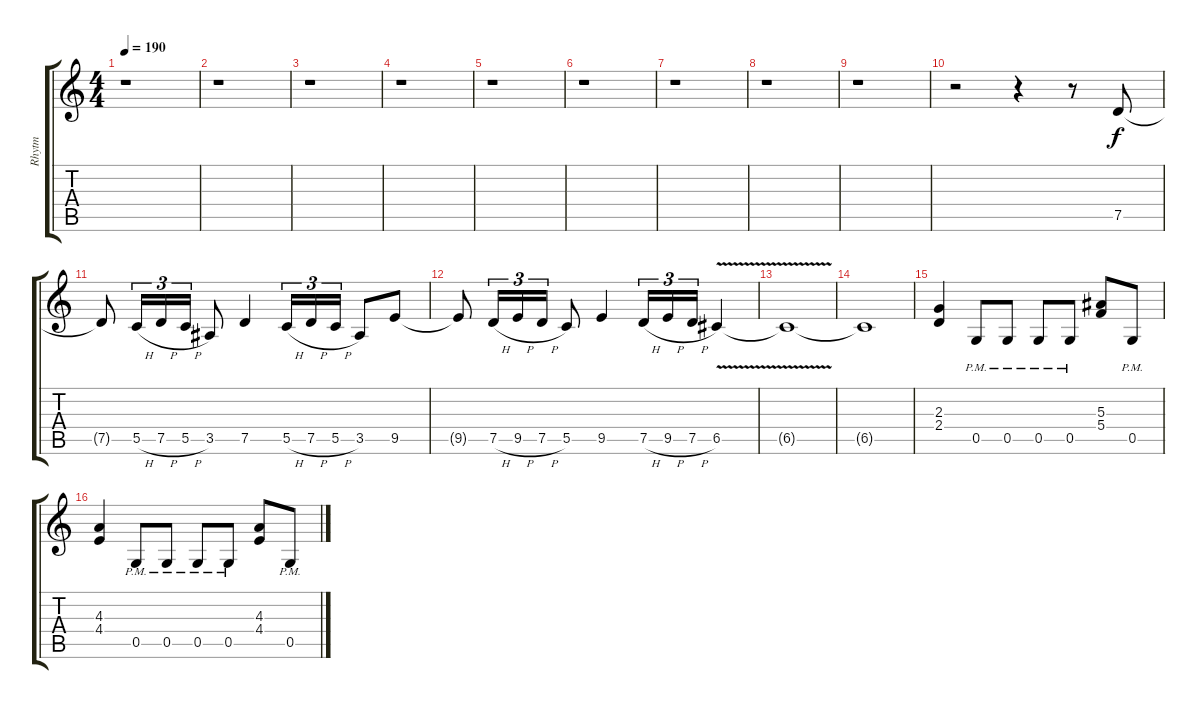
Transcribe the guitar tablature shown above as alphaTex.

\track ("Rhytm" "Rhytm") {instrument distortionguitar}
\staff {score tabs}
\tuning (D4 A3 F3 C3 G2 D2) {hide}
\ts (4 4)
\tempo 190
\clef g2
\ks c
r.1{dy f} |
r.1 |
r.1 |
r.1 |
r.1 |
r.1 |
r.1 |
r.1 |
r.1 |
r.2 r.4 r.8 7.5.8 |
7.5{t}.8 5.5{h}.16{tu (3 2)} 7.5{h}.16{tu (3 2)} 5.5{h}.16{tu (3 2)} 3.5.8 7.5.4 5.5{h}.16{tu (3 2)} 7.5{h}.16{tu (3 2)} 5.5{h}.16{tu (3 2)} 3.5.8 9.5.8 |
9.5{t}.8 7.5{h}.16{tu (3 2)} 9.5{h}.16{tu (3 2)} 7.5{h}.16{tu (3 2)} 5.5.8 9.5.4 7.5{h}.16{tu (3 2)} 9.5{h}.16{tu (3 2)} 7.5{h}.16{tu (3 2)} 6.5{v}.4 |
6.5{t}.1 |
6.5{t}.1 |
(2.3 2.4).4 0.5{pm}.8 0.5{pm}.8 0.5{pm}.8 0.5{pm}.8 (5.3 5.4).8 0.5{pm}.8 |
(4.3 4.4).4 0.5{pm}.8 0.5{pm}.8 0.5{pm}.8 0.5{pm}.8 (4.3 4.4).8 0.5{pm}.8
